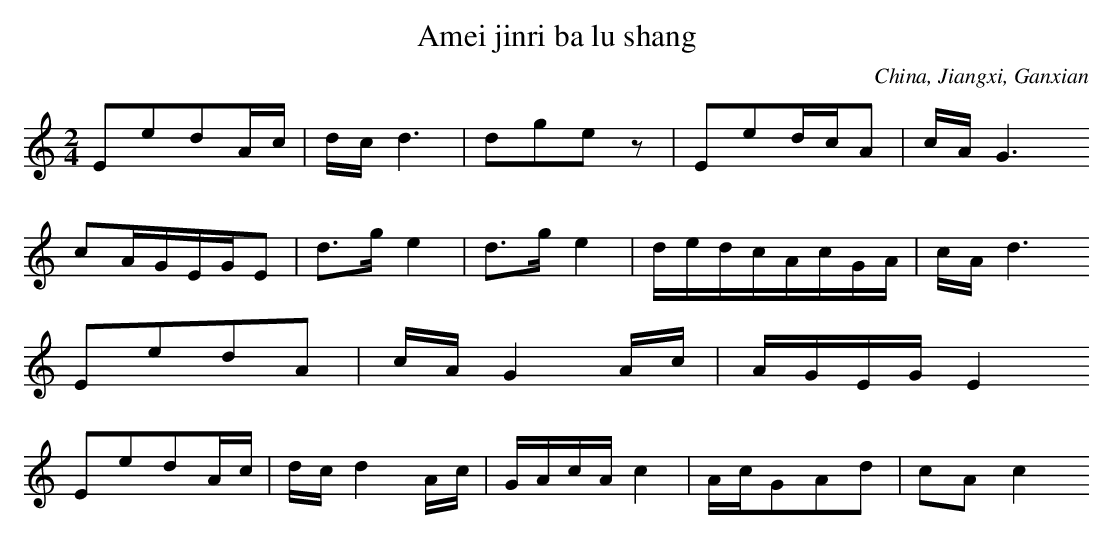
X:1
T: Amei jinri ba lu shang
O: China, Jiangxi, Ganxian
M: 2/4
L: 1/16
K: C
E2e2d2Ac | dcd6 | d2g2e2z2 | E2e2dcA2 | cAG6
c2AGEGE2 | d3ge4 | d3ge4 | dedcAcGA | cAd6
E2e2d2A2 | cAG4Ac | AGEGE4
E2e2d2Ac | dcd4Ac | GAcAc4 | AcG2A2d2 | c2A2c4
